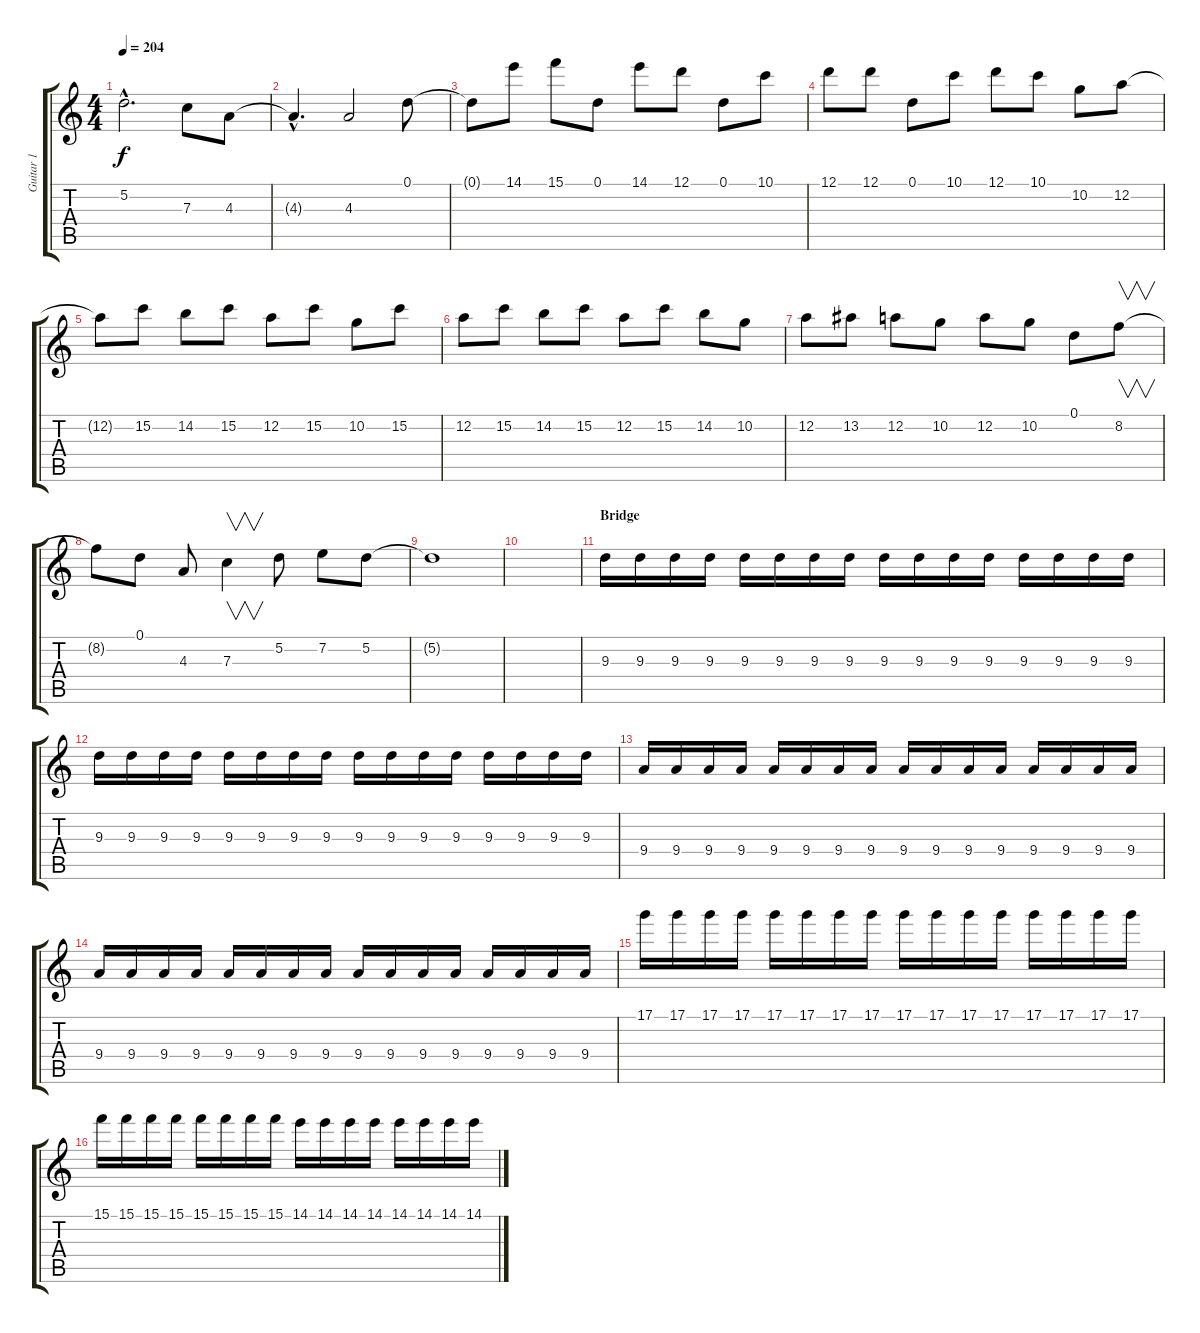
\track ("Guitar 1" "Guitar 1") {instrument distortionguitar}
\staff {score tabs}
\tuning (D4 A3 F3 C3 G2 D2) {hide}
\ts (4 4)
\tempo 204
\clef g2
\ks c
5.2{hac t}.2{d dy f} 7.3.8 4.3.8 |
4.3{hac t}.4{d} 4.3.2 0.1.8 |
0.1{t}.8 14.1.8 15.1.8 0.1.8 14.1.8 12.1.8 0.1.8 10.1.8 |
12.1.8 12.1.8 0.1.8 10.1.8 12.1.8 10.1.8 10.2.8 12.2.8 |
12.2{t}.8 15.2.8 14.2.8 15.2.8 12.2.8 15.2.8 10.2.8 15.2.8 |
12.2.8 15.2.8 14.2.8 15.2.8 12.2.8 15.2.8 14.2.8 10.2.8 |
12.2.8 13.2.8 12.2.8 10.2.8 12.2.8 10.2.8 0.1.8 8.2.8{v} |
8.2{t}.8 0.1.8 4.3.8 7.3.4{v} 5.2.8 7.2.8 5.2.8 |
5.2{t}.1 |
|
\section ("" "Bridge")
9.3.16 9.3.16 9.3.16 9.3.16 9.3.16 9.3.16 9.3.16 9.3.16 9.3.16 9.3.16 9.3.16 9.3.16 9.3.16 9.3.16 9.3.16 9.3.16 |
9.3.16 9.3.16 9.3.16 9.3.16 9.3.16 9.3.16 9.3.16 9.3.16 9.3.16 9.3.16 9.3.16 9.3.16 9.3.16 9.3.16 9.3.16 9.3.16 |
9.4.16 9.4.16 9.4.16 9.4.16 9.4.16 9.4.16 9.4.16 9.4.16 9.4.16 9.4.16 9.4.16 9.4.16 9.4.16 9.4.16 9.4.16 9.4.16 |
9.4.16 9.4.16 9.4.16 9.4.16 9.4.16 9.4.16 9.4.16 9.4.16 9.4.16 9.4.16 9.4.16 9.4.16 9.4.16 9.4.16 9.4.16 9.4.16 |
17.1.16 17.1.16 17.1.16 17.1.16 17.1.16 17.1.16 17.1.16 17.1.16 17.1.16 17.1.16 17.1.16 17.1.16 17.1.16 17.1.16 17.1.16 17.1.16 |
15.1.16 15.1.16 15.1.16 15.1.16 15.1.16 15.1.16 15.1.16 15.1.16 14.1.16 14.1.16 14.1.16 14.1.16 14.1.16 14.1.16 14.1.16 14.1.16
